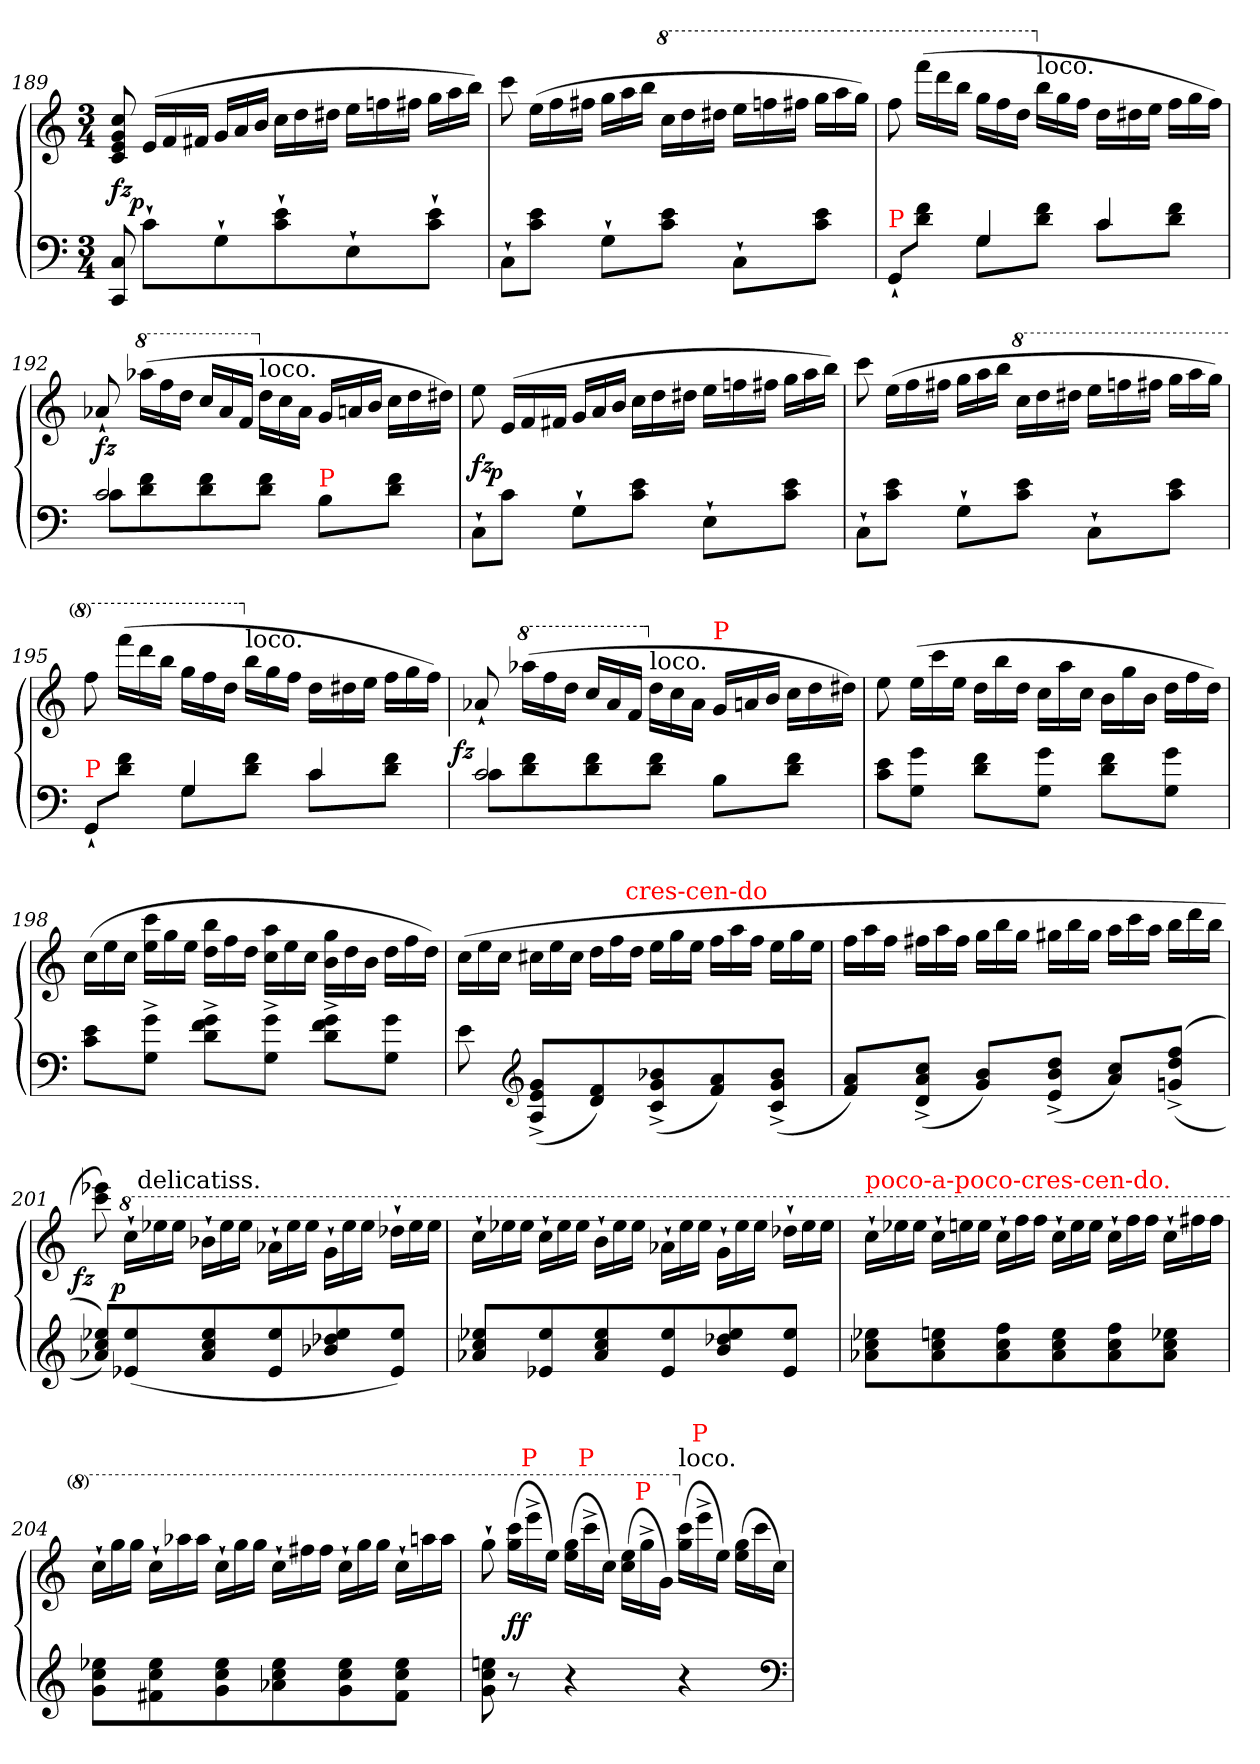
**kern	**kern	**dynam
*part1	*part1	*part1
*staff2	*staff1	*staff1/2
*clefF4	*clefG2	*
*k[]	*k[]	*
*C:	*C:	*
*M3/4	*M3/4	*
=189	=189	=189
8C 8CC	8cc 8g 8e 8c	fz
*	*Xtuplet	*
!	!	!LO:DY:rj
8c`>L	(>24eLL	p
.	24f	.
.	24f#XJJ	.
8G`>	24gLL	.
.	24a	.
.	24bJJ	.
8e`> 8c`>	24ccLL	.
.	24dd	.
.	24dd#XJJ	.
8E`>	24eeLL	.
.	24ffn	.
.	24ff#XJJ	.
8e`> 8c`>J	24ggLL	.
.	24aa	.
.	24bbJJ)	.
=190	=190	=190
8C`L	8ccc	.
8e 8cJ	(>24eeLL	.
.	24ff	.
.	24ff#XJJ	.
8G`L	24ggLL	.
.	24aa	.
.	24bbJJ	.
*	*8va	*
8e 8cJ	24cccLL	.
.	24ddd	.
.	24ddd#XJJ	.
8C`L	24eeeLL	.
.	24fffn	.
.	24fff#XJJ	.
8e 8cJ	24gggLL	.
.	24aaa	.
.	24gggJJ)	.
=191	=191	=191
*^	*	*
!LO:TX:a:color=red:t=P	!	!	!
8GG`</L	4ryy	8fff	.
8f\ 8d\J	.	(>24ffffLL	.
.	.	24dddd	.
.	.	24bbbJJ	.
4G	8GL	24gggLL	.
.	.	24fff	.
.	.	24dddJJ	.
*	*	*X8va	*
!	!	!LO:TX:a:t=loco.	!
.	8f 8dJ	24bbLL	.
.	.	24gg	.
.	.	24ffJJ	.
4c	8cL	24ddLL	.
.	.	24dd#X	.
.	.	24eeJJ	.
.	8f 8dJ	24ffLL	.
.	.	24gg	.
.	.	24ffJJ)	.
=192	=192	=192	=192
2c	8cL	8a-X`>	fz
*	*	*8va	*
.	8f 8d	(>24aaa-XLL	.
.	.	24fff	.
.	.	24dddJJ	.
.	8f 8d	24cccLL	.
.	.	24aa-	.
.	.	24ffJJ	.
*	*	*X8va	*
!	!	!LO:TX:a:t=loco.	!
.	8f 8dJ	24ddLL	.
.	.	24cc	.
.	.	24a-JJ	.
!LO:TX:a:color=red:t=P	!	!	!
8B\L	8ryy	24gLL	.
.	.	24an	.
.	.	24bJJ	.
8f 8dJ	8ryy	24ccLL	.
.	.	24dd	.
.	.	24dd#XJJ)	.
*v	*v	*	*
=193	=193	=193
8C`L	8ee	fz
!	!	!LO:DY:rj
8cJ	(>24eLL	p
.	24f	.
.	24f#XJJ	.
8G`L	24gLL	.
.	24a	.
.	24bJJ	.
8e 8cJ	24ccLL	.
.	24dd	.
.	24dd#XJJ	.
8E`L	24eeLL	.
.	24ffn	.
.	24ff#XJJ	.
8e 8cJ	24ggLL	.
.	24aa	.
.	24bbJJ)	.
=194	=194	=194
8C`L	8ccc	.
8e 8cJ	(>24eeLL	.
.	24ff	.
.	24ff#XJJ	.
8G`L	24ggLL	.
.	24aa	.
.	24bbJJ	.
*	*8va	*
8e 8cJ	24cccLL	.
.	24ddd	.
.	24ddd#XJJ	.
8C`L	24eeeLL	.
.	24fffn	.
.	24fff#XJJ	.
8e 8cJ	24gggLL	.
.	24aaa	.
.	24gggJJ)	.
=195	=195	=195
*^	*	*
!LO:TX:a:color=red:t=P	!	!	!
8GG`>/L	4ryy	8fff	.
8f\ 8d\J	.	(>24ffffLL	.
.	.	24dddd	.
.	.	24bbbJJ	.
4G	8GL	24gggLL	.
.	.	24fff	.
.	.	24dddJJ	.
*	*	*X8va	*
!	!	!LO:TX:a:t=loco.	!
.	8f 8dJ	24bbLL	.
.	.	24gg	.
.	.	24ffJJ	.
4c	8cL	24ddLL	.
.	.	24dd#X	.
.	.	24eeJJ	.
.	8f 8dJ	24ffLL	.
.	.	24gg	.
.	.	24ffJJ)	.
=196	=196	=196	=196
!	!	!	!LO:DY:rj
2c	8c\L	8a-X`>	fz
*	*	*8va	*
.	8f 8d	(>24aaa-XLL	.
.	.	24fff	.
.	.	24dddJJ	.
.	8f 8d	24cccLL	.
.	.	24aa-	.
.	.	24ffJJ	.
*	*	*X8va	*
!	!	!LO:TX:a:t=loco.	!
.	8f 8dJ	24ddLL	.
.	.	24cc	.
.	.	24a-JJ	.
!	!	!LO:TX:a:color=red:t=P	!
8B\L	4ryy	24gLL	.
.	.	24an	.
.	.	24bJJ	.
8f 8dJ	.	24ccLL	.
.	.	24dd	.
.	.	24dd#XJJ)	.
*v	*v	*	*
=197	=197	=197
8e 8cL	8ee	.
8g 8GJ	(>24eeLL	.
.	24ccc	.
.	24eeJJ	.
8f 8dL	24ddLL	.
.	24bb	.
.	24ddJJ	.
8g 8GJ	24ccLL	.
.	24aa	.
.	24ccJJ	.
8f 8dL	24bLL	.
.	24gg	.
.	24bJJ	.
8g 8GJ	24ddLL	.
.	24ff	.
.	24ddJJ)	.
=198	=198	=198
8e 8cL	(>24ccLL	.
.	24ee	.
.	24ccJJ	.
8g^> 8G^>J	24ccc 24eeLL	.
.	24gg	.
.	24eeJJ	.
8g^> 8f^> 8d^>L	24bb 24ddLL	.
.	24ff	.
.	24ddJJ	.
8g^ 8G^J	24aa 24ccLL	.
.	24ee	.
.	24ccJJ	.
8g^ 8f^ 8d^L	24gg 24bLL	.
.	24dd	.
.	24bJJ	.
8g 8GJ	24ddLL	.
.	24ff	.
.	24ddJJ)	.
=199	=199	=199
8e	(>24ccLL	.
.	24ee	.
.	24ccJJ	.
*clefG2	*	*
(<8g^> 8e^> 8A^>L	24cc#XLL	.
.	24ee	.
.	24cc#JJ	.
8f 8d)	24ddLL	.
.	24ff	.
!	!LO:TX:a:color=red:t=cres-cen-do	!
.	24ddJJ	.
(<8b-X^> 8g^> 8c^>	24eeLL	.
.	24gg	.
.	24eeJJ	.
8a 8f)	24ffLL	.
.	24aa	.
.	24ffJJ	.
(<8b-^> 8g^> 8c^>J	24eeLL	.
.	24gg	.
.	24eeJJ	.
=200	=200	=200
8a 8fL)	24ffLL	.
.	24aa	.
.	24ffJJ	.
(<8cc^> 8a^> 8d^>J	24ff#XLL	.
.	24aa	.
.	24ff#JJ	.
8b 8gL)	24ggLL	.
.	24bb	.
.	24ggJJ	.
(<8dd^> 8b^> 8e^>J	24gg#XLL	.
.	24bb	.
.	24gg#JJ	.
8cc/ 8a/L)	24aaLL	.
.	24ccc	.
.	24aaJJ	.
(<(>8ff^> 8dd^> 8gn^>J	24bbLL	.
.	24ddd	.
.	24bbJJ	.
=201	=201	=201
!	!	!LO:DY:rj
8ee-X 8cc 8a-XL))	8eee-X 8ccc)	fz
*	*8va	*
!	!	!LO:DY:rj
(>8ee- 8e-X	24ccc`>LL	p
!	!LO:TX:a:t=delicatiss.	!
.	24eee-X	.
.	24eee-JJ	.
8ee- 8cc 8a-	24bb-X`>LL	.
.	24eee-	.
.	24eee-JJ	.
8ee- 8e-	24aa-X`>LL	.
.	24eee-	.
.	24eee-JJ	.
8ee- 8dd-X 8b-X	24gg`>LL	.
.	24eee-	.
.	24eee-JJ	.
8ee- 8e-J)	24ddd-X`LL	.
.	24eee-	.
.	24eee-JJ	.
=202	=202	=202
8ee-X 8cc 8a-XL	24ccc`>LL	.
.	24eee-X	.
.	24eee-JJ	.
8ee- 8e-	24ccc`>LL	.
.	24eee-	.
.	24eee-JJ	.
8ee- 8cc 8a-	24bb`>LL	.
.	24eee-	.
.	24eee-JJ	.
8ee- 8e-	24aa-X`>LL	.
.	24eee-	.
.	24eee-JJ	.
8ee- 8dd-X 8b	24gg`>LL	.
.	24eee-	.
.	24eee-JJ	.
8ee- 8e-J	24ddd-X`>LL	.
.	24eee-	.
.	24eee-JJ	.
=203	=203	=203
!	!LO:TX:a:color=red:t=poco-a-poco-cres-cen-do.	!
8ee-X 8cc 8a-XL	24ccc`>LL	.
.	24eee-X	.
.	24eee-JJ	.
8een 8cc 8a-	24ccc`>LL	.
.	24eeen	.
.	24eeeJJ	.
8ff 8cc 8a-	24ccc`>LL	.
.	24fff	.
.	24fffJJ	.
8ee 8cc 8a-	24ccc`>LL	.
.	24eee	.
.	24eeeJJ	.
8ff 8cc 8a-	24ccc`>LL	.
.	24fff	.
.	24fffJJ	.
8ee-X 8cc 8a-J	24ccc`>LL	.
.	24fff#X	.
.	24fff#JJ	.
=204	=204	=204
8ee-X 8cc 8gL	24ccc`>LL	.
.	24ggg	.
.	24gggJJ	.
8ee- 8cc 8f#X	24ccc`>LL	.
.	24aaa-X	.
.	24aaa-JJ	.
8ee- 8cc 8g	24ccc`>LL	.
.	24ggg	.
.	24gggJJ	.
8ee- 8cc 8a-X	24ccc`>LL	.
.	24fff#X	.
.	24fff#JJ	.
8ee- 8cc 8g	24ccc`>LL	.
.	24ggg	.
.	24gggJJ	.
8ee- 8cc 8f#J	24ccc`>LL	.
.	24aaan	.
.	24aaaJJ	.
=205	=205	=205
8een 8cc 8g	8ggg`>	.
8r	(>24cccc 24gggLL	ff
!	!LO:TX:a:color=red:t=P	!
.	24eeee^<	.
.	24eeeJJ)	.
4r	(>24ggg 24eeeLL	.
!	!LO:TX:a:color=red:t=P	!
.	24cccc^<	.
.	24cccJJ)	.
.	(>24eee 24cccLL	.
!	!LO:TX:a:color=red:t=P	!
.	24ggg^<	.
.	24ggJJ)	.
*	*X8va	*
!	!LO:TX:a:t=loco.	!
4r	(>24ccc 24ggLL	.
!	!LO:TX:a:color=red:t=P	!
.	24eee^<	.
.	24eeJJ)	.
.	(>24gg 24eeLL	.
.	24ccc	.
.	24ccJJ)	.
*clefF4	*	*
=	=	=
*-	*-	*-
